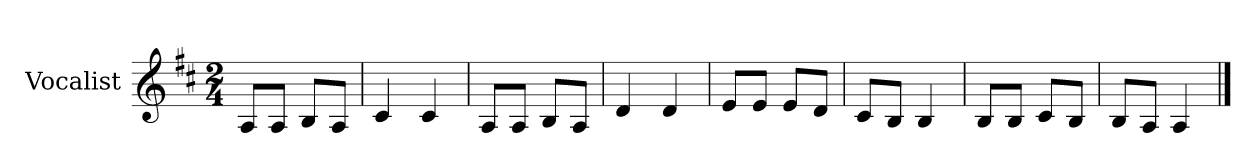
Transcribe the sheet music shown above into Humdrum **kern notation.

**kern
*part1
*staff1
*I"Vocalist
*k[f#c#]
*D:
*M2/4
=
8AL
8AJ
8BL
8AJ
=1
4c#
4c#
=2
8AL
8AJ
8BL
8AJ
=3
4d
4d
=4
8eL
8eJ
8eL
8dJ
=5
8c#L
8BJ
4B
=6
8BL
8BJ
8c#L
8BJ
=7
8BL
8AJ
4A
==
*-
